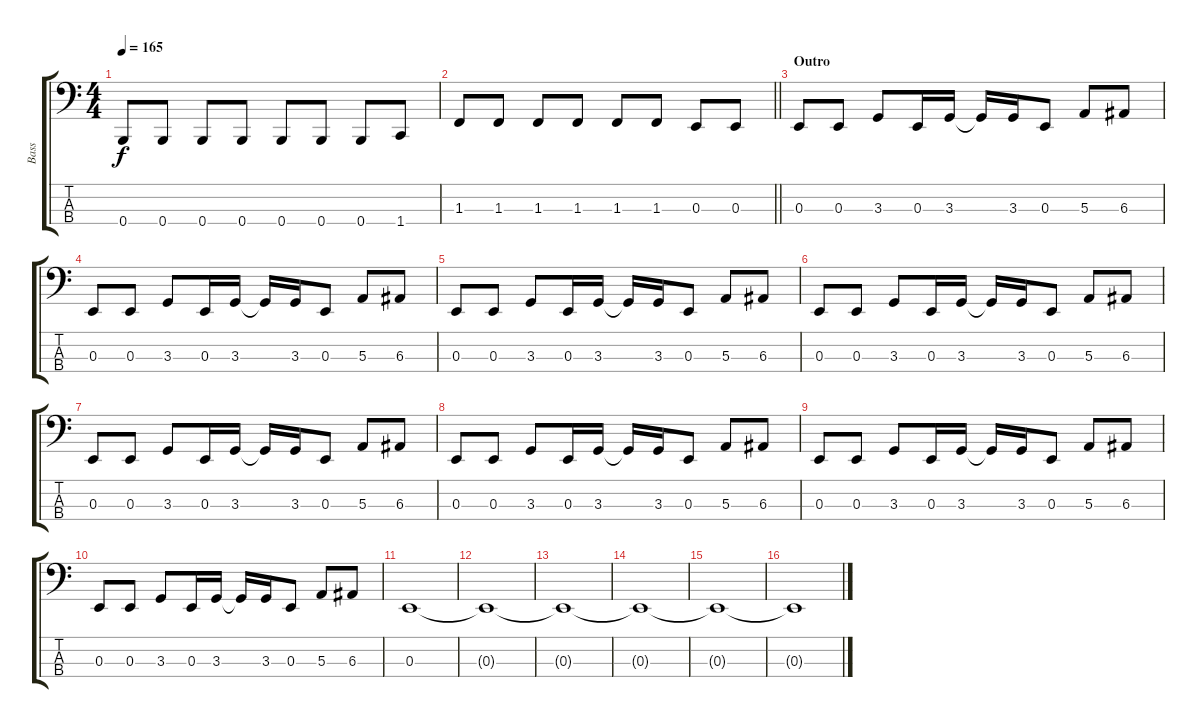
\track ("Bass" "Bass") {instrument electricbassfinger}
\staff {score tabs}
\tuning (D2 A1 E1 B0) {hide}
\ts (4 4)
\tempo 165
\clef f4
\ks c
0.4.8{dy f} 0.4.8 0.4.8 0.4.8 0.4.8 0.4.8 0.4.8 1.4.8 |
\barLineRight lightlight
1.3.8 1.3.8 1.3.8 1.3.8 1.3.8 1.3.8 0.3.8 0.3.8 |
\section ("" "Outro")
0.3.8 0.3.8 3.3.8 0.3.16 3.3.16 3.3{t}.16 3.3.16 0.3.8 5.3.8 6.3.8 |
0.3.8 0.3.8 3.3.8 0.3.16 3.3.16 3.3{t}.16 3.3.16 0.3.8 5.3.8 6.3.8 |
0.3.8 0.3.8 3.3.8 0.3.16 3.3.16 3.3{t}.16 3.3.16 0.3.8 5.3.8 6.3.8 |
0.3.8 0.3.8 3.3.8 0.3.16 3.3.16 3.3{t}.16 3.3.16 0.3.8 5.3.8 6.3.8 |
0.3.8 0.3.8 3.3.8 0.3.16 3.3.16 3.3{t}.16 3.3.16 0.3.8 5.3.8 6.3.8 |
0.3.8 0.3.8 3.3.8 0.3.16 3.3.16 3.3{t}.16 3.3.16 0.3.8 5.3.8 6.3.8 |
0.3.8 0.3.8 3.3.8 0.3.16 3.3.16 3.3{t}.16 3.3.16 0.3.8 5.3.8 6.3.8 |
0.3.8 0.3.8 3.3.8 0.3.16 3.3.16 3.3{t}.16 3.3.16 0.3.8 5.3.8 6.3.8 |
0.3.1 |
0.3{t}.1 |
0.3{t}.1 |
0.3{t}.1 |
0.3{t}.1 |
0.3{t}.1
